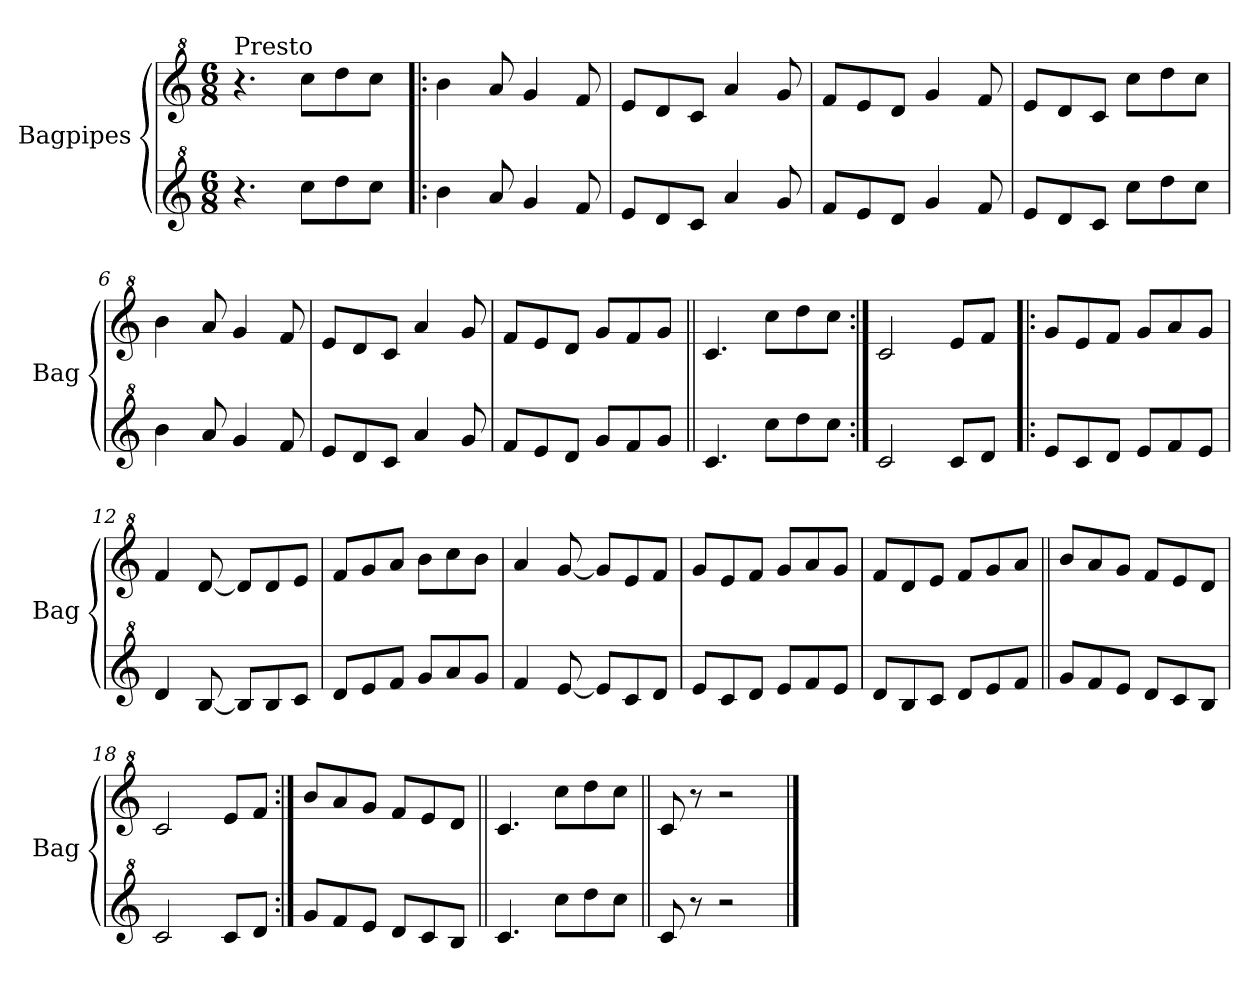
**kern	**kern
*part2	*part1
*staff2	*staff1
*I"Bagpipes	*I"Bagpipes
*I'Bag	*I'Bag
*clefG^2	*clefG^2
*k[]	*k[]
*C:	*C:
*M6/8	*M6/8
=1	=1
!	!LO:TX:a:t=Presto
4.r	4.r
8ccc\L	8ccc\L
8ddd\	8ddd\
8ccc\J	8ccc\J
=2!|:	=2!|:
4bb\	4bb\
8aa/	8aa/
4gg/	4gg/
8ff/	8ff/
=3	=3
8ee/L	8ee/L
8dd/	8dd/
8cc/J	8cc/J
4aa/	4aa/
8gg/	8gg/
=4	=4
8ff/L	8ff/L
8ee/	8ee/
8dd/J	8dd/J
4gg/	4gg/
8ff/	8ff/
=5	=5
8ee/L	8ee/L
8dd/	8dd/
8cc/J	8cc/J
8ccc\L	8ccc\L
8ddd\	8ddd\
8ccc\J	8ccc\J
=6	=6
4bb\	4bb\
8aa/	8aa/
4gg/	4gg/
8ff/	8ff/
=7	=7
8ee/L	8ee/L
8dd/	8dd/
8cc/J	8cc/J
4aa/	4aa/
8gg/	8gg/
!!LO:LB:g=z
=8	=8
8ff/L	8ff/L
8ee/	8ee/
8dd/J	8dd/J
8gg/L	8gg/L
8ff/	8ff/
8gg/J	8gg/J
=9||	=9||
4.cc/	4.cc/
8ccc\L	8ccc\L
8ddd\	8ddd\
8ccc\J	8ccc\J
=10:|!	=10:|!
2cc/	2cc/
8cc/L	8ee/L
8dd/J	8ff/J
=11!|:	=11!|:
8ee/L	8gg/L
8cc/	8ee/
8dd/J	8ff/J
8ee/L	8gg/L
8ff/	8aa/
8ee/J	8gg/J
=12	=12
4dd/	4ff/
[8b/	[8dd/
8b/L]	8dd/L]
8b/	8dd/
8cc/J	8ee/J
=13	=13
8dd/L	8ff/L
8ee/	8gg/
8ff/J	8aa/J
8gg/L	8bb\L
8aa/	8ccc\
8gg/J	8bb\J
=14	=14
4ff/	4aa/
[8ee/	[8gg/
8ee/L]	8gg/L]
8cc/	8ee/
8dd/J	8ff/J
!!LO:LB:g=z
=15	=15
8ee/L	8gg/L
8cc/	8ee/
8dd/J	8ff/J
8ee/L	8gg/L
8ff/	8aa/
8ee/J	8gg/J
=16	=16
8dd/L	8ff/L
8b/	8dd/
8cc/J	8ee/J
8dd/L	8ff/L
8ee/	8gg/
8ff/J	8aa/J
=17||	=17||
8gg/L	8bb/L
8ff/	8aa/
8ee/J	8gg/J
8dd/L	8ff/L
8cc/	8ee/
8b/J	8dd/J
=18	=18
2cc/	2cc/
8cc/L	8ee/L
8dd/J	8ff/J
=19:|!	=19:|!
8gg/L	8bb/L
8ff/	8aa/
8ee/J	8gg/J
8dd/L	8ff/L
8cc/	8ee/
8b/J	8dd/J
=20||	=20||
4.cc/	4.cc/
8ccc\L	8ccc\L
8ddd\	8ddd\
8ccc\J	8ccc\J
=21||	=21||
8cc/	8cc/
8r	8r
2r	2r
==	==
*-	*-
